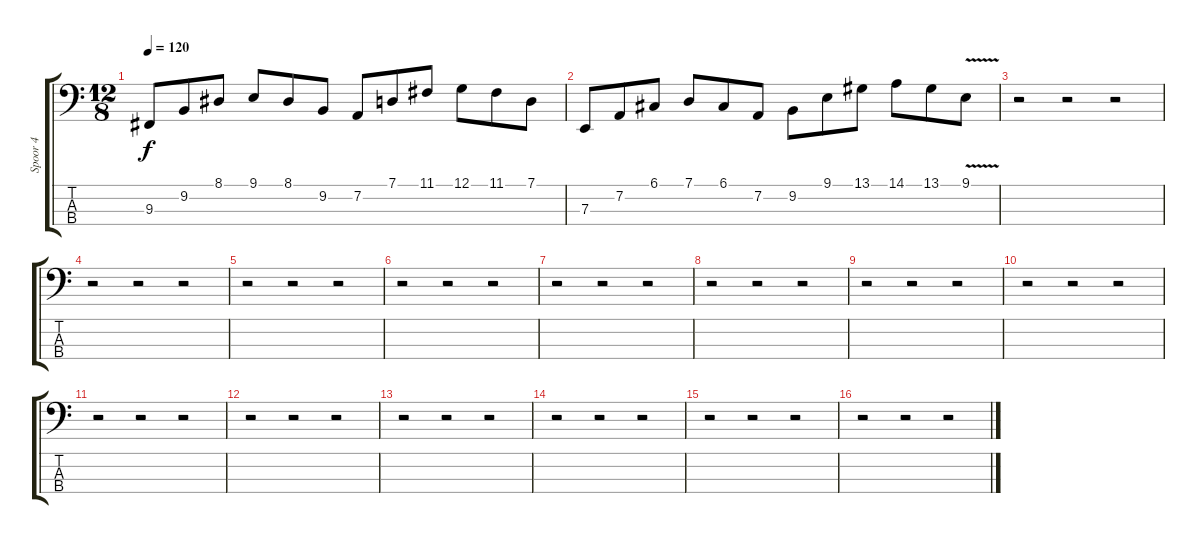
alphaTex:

\track ("Spoor 4" "Spoor 4") {instrument acousticgrandpiano}
\staff {score tabs}
\tuning (G2 D2 A1 E1) {hide}
\ts (12 8)
\tempo 120
\clef f4
\ks c
9.3.8{dy f instrument acousticgrandpiano} 9.2.8 8.1.8 9.1.8 8.1.8 9.2.8 7.2.8 7.1.8 11.1.8 12.1.8 11.1.8 7.1.8 |
7.3.8 7.2.8 6.1.8 7.1.8 6.1.8 7.2.8 9.2.8 9.1.8 13.1.8 14.1.8 13.1.8 9.1{v}.8 |
r.2 r.2 r.2 |
r.2 r.2 r.2 |
r.2 r.2 r.2 |
r.2 r.2 r.2 |
r.2 r.2 r.2 |
r.2 r.2 r.2 |
r.2 r.2 r.2 |
r.2 r.2 r.2 |
r.2 r.2 r.2 |
r.2 r.2 r.2 |
r.2 r.2 r.2 |
r.2 r.2 r.2 |
r.2 r.2 r.2 |
r.2 r.2 r.2
